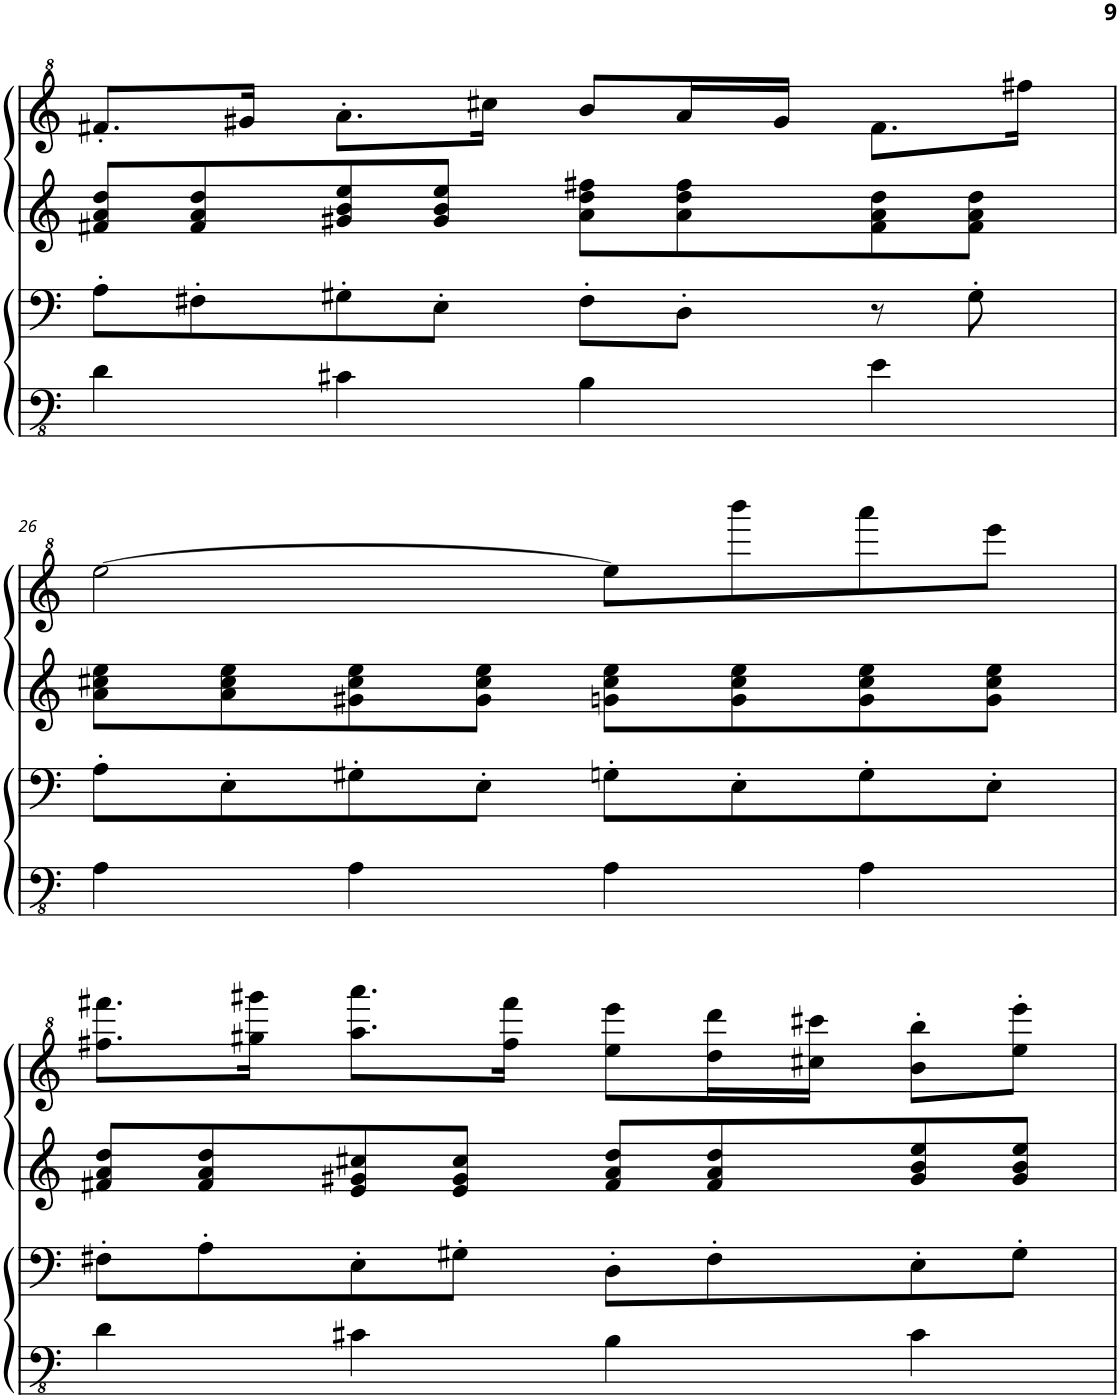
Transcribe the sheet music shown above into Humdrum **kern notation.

**kern	**kern	**kern	**kern
*part4	*part3	*part2	*part1
*staff4	*staff3	*staff2	*staff1
*I"Piano 4	*I"Piano	*I"Piano 3	*I"Piano
*I'Pno	*I'Pno	*I'Pno	*I'Pno
!!LO:PB:g=z
*clefFv4	*clefF4	*clefG2	*clefG^2
*k[]	*k[]	*k[]	*k[]
*M4/4	*M4/4	*M4/4	*M4/4
=25	=25	=25	=25
4D\	8A'\L	8f#X/ 8a/ 8dd/L	8.ff#X'/L
.	8F#X'\	8f#/ 8a/ 8dd/	.
.	.	.	16gg#X/Jk
4C#X\	8G#X'\	8g#X/ 8b/ 8ee/	8.aa'\L
.	8E'\J	8g#/ 8b/ 8ee/J	.
.	.	.	16ccc#X\Jk
4BB\	8F#'\L	8a\ 8dd\ 8ff#X\L	8bb/L
.	8D'\J	8a\ 8dd\ 8ff#\	16aa/L
.	.	.	16gg#/JJ
4E\	8r	8f#\ 8a\ 8dd\	8.ff#\L
.	8G#'\	8f#\ 8a\ 8dd\J	.
.	.	.	16fff#X\Jk
!!LO:LB:g=z
=26	=26	=26	=26
4AA\	8A'\L	8a\ 8cc#X\ 8ee\L	[2eee\
.	8E'\	8a\ 8cc#\ 8ee\	.
4AA\	8G#X'\	8g#X\ 8cc#\ 8ee\	.
.	8E'\J	8g#\ 8cc#\ 8ee\J	.
4AA\	8Gn'\L	8gn\ 8cc#\ 8ee\L	8eee\L]
.	8E'\	8g\ 8cc#\ 8ee\	8bbbb\
4AA\	8G'\	8g\ 8cc#\ 8ee\	8aaaa\
.	8E'\J	8g\ 8cc#\ 8ee\J	8eeee\J
!!LO:LB:g=z
=27	=27	=27	=27
4D\	8F#X'\L	8f#X/ 8a/ 8dd/L	8.fff#X\ 8.ffff#X\L
.	8A'\	8f#/ 8a/ 8dd/	.
.	.	.	16ggg#X\ 16gggg#X\Jk
4C#X\	8E'\	8e/ 8g#X/ 8cc#X/	8.aaa\ 8.aaaa\L
.	8G#X'\J	8e/ 8g#/ 8cc#/J	.
.	.	.	16fff#\ 16ffff#\Jk
4BB\	8D'\L	8f#/ 8a/ 8dd/L	8eee\ 8eeee\L
.	8F#'\	8f#/ 8a/ 8dd/	16ddd\ 16dddd\L
.	.	.	16ccc#X\ 16cccc#X\JJ
4C#\	8E'\	8g#/ 8b/ 8ee/	8bb\' 8bbb\'L
.	8G#'\J	8g#/ 8b/ 8ee/J	8eee\' 8eeee\'J
=	=	=	=
*-	*-	*-	*-
